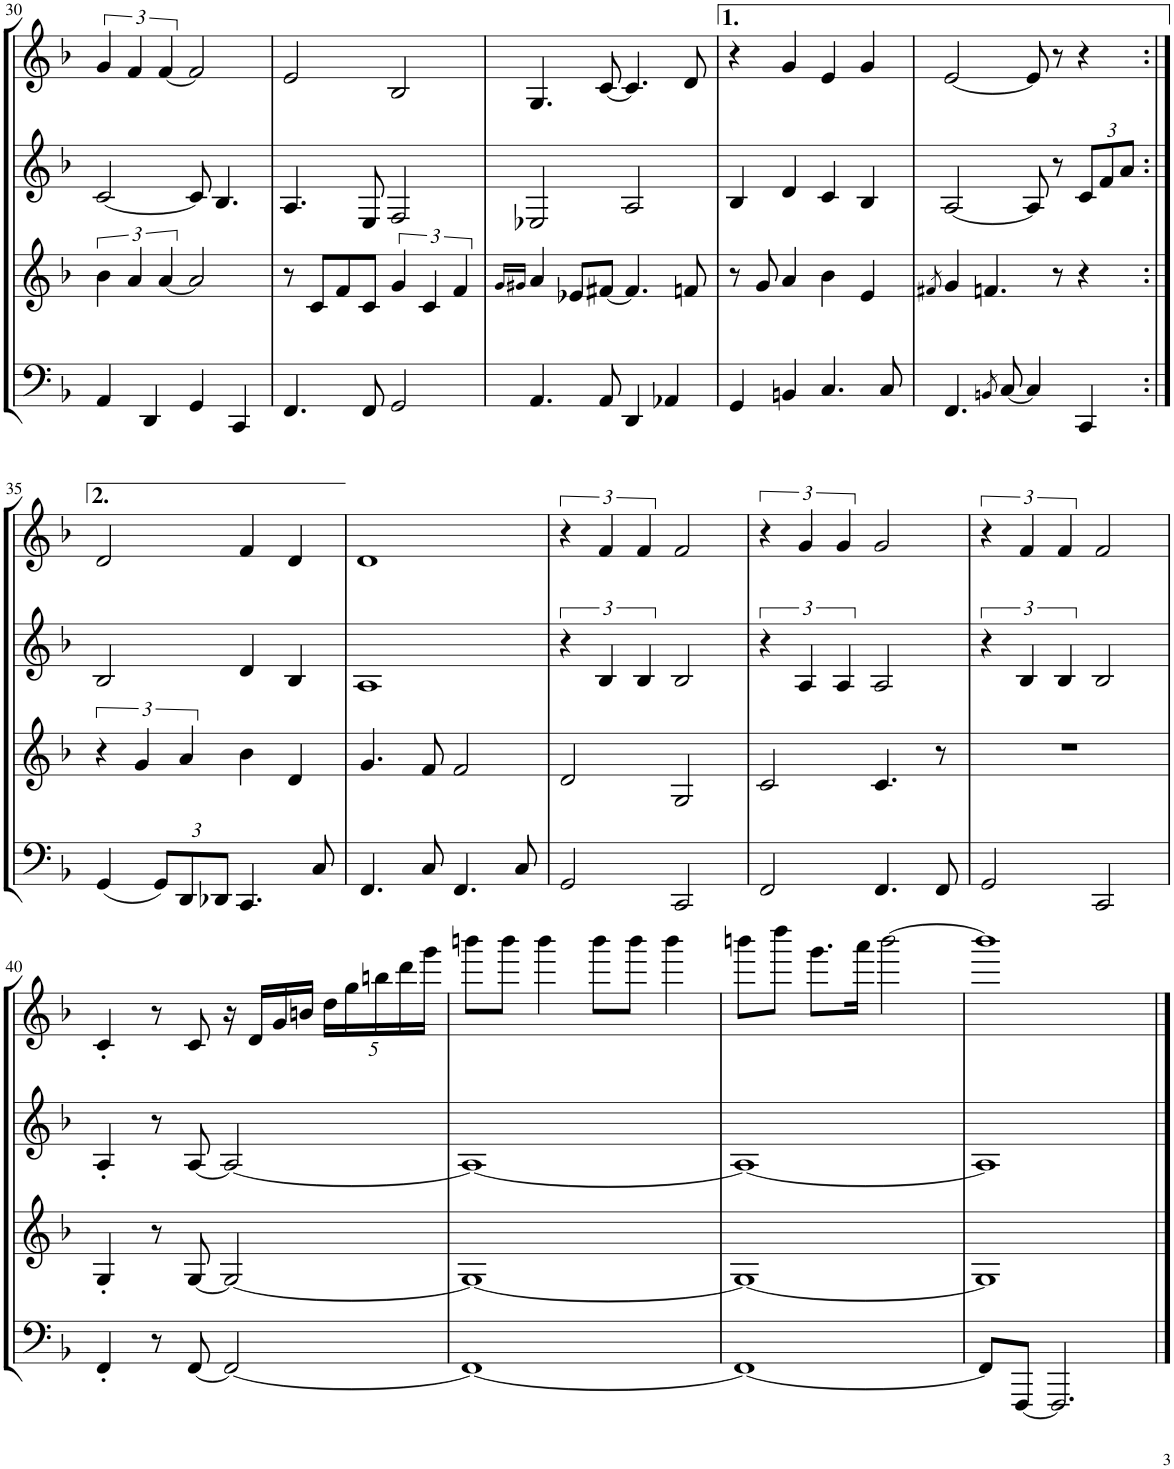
**kern	**kern	**kern	**kern
*part4	*part3	*part2	*part1
*staff4	*staff3	*staff2	*staff1
*I"Bassoon	*I"Bb Clarinet	*I"Oboe	*I"Flute
*I'Bsn	*I'Cl	*I'Ob	*I'Fl
!!LO:PB:g=z
*clefF4	*clefG2	*clefG2	*clefG2
*	*ITrd1c2	*	*
*k[b-]	*k[b-]	*k[b-]	*k[b-]
*M4/4	*M4/4	*M4/4	*M4/4
=30	=30	=30	=30
4AA/	6b-\	[2c/	6g/
.	6a/	.	6f/
4DD/	.	.	.
.	[6a/	.	[6f/
4GG/	2a/]	8c/]	2f/]
.	.	4.B-/	.
4CC/	.	.	.
=31	=31	=31	=31
4.FF/	8r	4.A/	2e/
.	8c/L	.	.
.	8f/	.	.
8FF/	8c/J	8E/	.
2GG/	6g/	2F/	2B-/
.	6c/	.	.
.	6f/	.	.
=32	=32	=32	=32
.	16qg/LL	.	.
.	16qg#X/JJ	.	.
4.AA/	4a/	2E-X/	4.G/
.	8e-X/L	.	.
8AA/	[8f#X/J	.	[8c/
4DD/	4.f#/]	2A/	4.c/]
4AA-X/	.	.	.
.	8fn/	.	8d/
=33	=33	=33	=33
4GG/	8r	4B-/	4r
.	8g/	.	.
4BBn/	4a/	4d/	4g/
4.C/	4b-\	4c/	4e/
.	4e/	4B-/	4g/
8C/	.	.	.
=34	=34	=34	=34
.	8qf#X/	.	.
4.FF/	4g/	[2A/	[2e/
.	4.fn/	.	.
8qBBn/	.	.	.
[8C/	.	.	.
4C/]	.	8A/]	8e/]
.	8r	8r	8r
*	*	*Xbrackettup	*
4CC/	4r	12c/L	4r
.	.	12f/	.
.	.	12a/J	.
!!LO:LB:g=z
=35:|!	=35:|!	=35:|!	=35:|!
(4GG/	6r	2B-/	2d/
.	6g/	.	.
*Xbrackettup	*	*	*
12GG/L)	.	.	.
12DD/	6a/	.	.
12DD-X/J	.	.	.
4.CC/	4b-\	4d/	4f/
.	4d/	4B-/	4d/
8C/	.	.	.
=36	=36	=36	=36
4.FF/	4.g/	1A	1d
8C/	8f/	.	.
4.FF/	2f/	.	.
8C/	.	.	.
=37	=37	=37	=37
*	*	*brackettup	*
2GG/	2d/	6r	6r
.	.	6B-/	6f/
.	.	6B-/	6f/
2CC/	2G/	2B-/	2f/
=38	=38	=38	=38
2FF/	2c/	6r	6r
.	.	6A/	6g/
.	.	6A/	6g/
4.FF/	4.c/	2A/	2g/
8FF/	8r	.	.
=39	=39	=39	=39
2GG/	1r	6r	6r
.	.	6B-/	6f/
.	.	6B-/	6f/
2CC/	.	2B-/	2f/
!!LO:LB:g=z
=40	=40	=40	=40
4FF'/	4G'/	4A'/	4c'/
8r	8r	8r	8r
[8FF/	[8G/	[8A/	8c/
2FF/_	2G/_	2A/_	16r
.	.	.	16d/LL
.	.	.	16g/
.	.	.	16bn/JJ
*	*	*	*Xbrackettup
.	.	.	20dd\LL
.	.	.	20gg\
.	.	.	20bbn\
.	.	.	20ddd\
.	.	.	20ggg\JJ
=41	=41	=41	=41
1FF_	1G_	1A_	8bbbn\L
.	.	.	8bbb\J
.	.	.	4bbb\
.	.	.	8bbb\L
.	.	.	8bbb\J
.	.	.	4bbb\
=42	=42	=42	=42
1FF_	1G_	1A_	8bbbn\L
.	.	.	8dddd\J
.	.	.	8.ggg\L
.	.	.	16aaa\Jk
.	.	.	[2bbb\
=43	=43	=43	=43
8FF/L]	1G]	1A]	1bbb]
[8FFF/J	.	.	.
2.FFF/]	.	.	.
==	==	==	==
*-	*-	*-	*-
